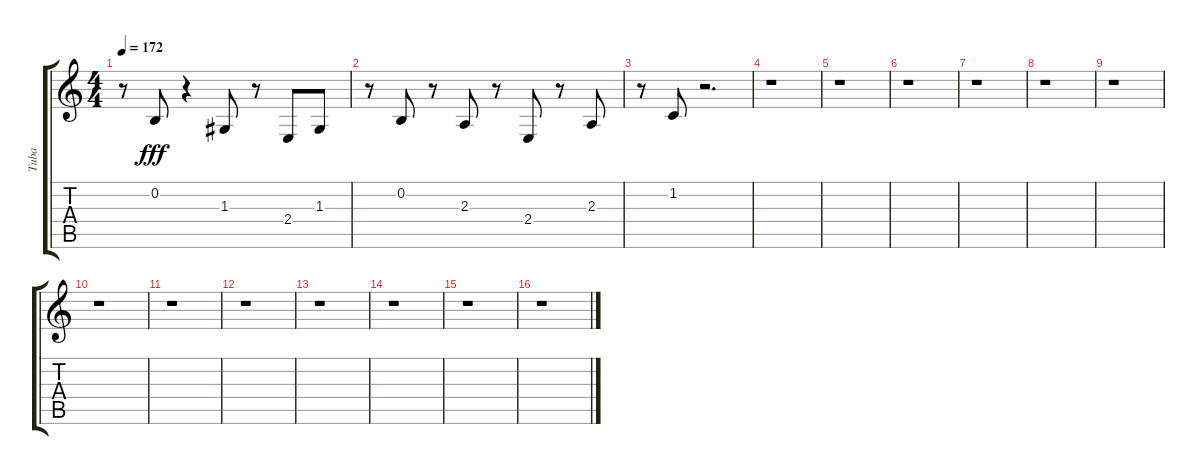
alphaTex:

\track ("Tuba" "Tuba") {instrument tuba}
\staff {score tabs}
\tuning (E4 B3 G3 D3 A2 E2) {hide}
\ts (4 4)
\tempo 172
\clef g2
\ks c
r.8{dy fff} 0.2.8 r.4 1.3.8 r.8 2.4.8 1.3.8 |
r.8 0.2.8 r.8 2.3.8 r.8 2.4.8 r.8 2.3.8 |
r.8 1.2.8 r.2{d} |
r.1 |
r.1 |
r.1 |
r.1 |
r.1 |
r.1 |
r.1 |
r.1 |
r.1 |
r.1 |
r.1 |
r.1 |
r.1
